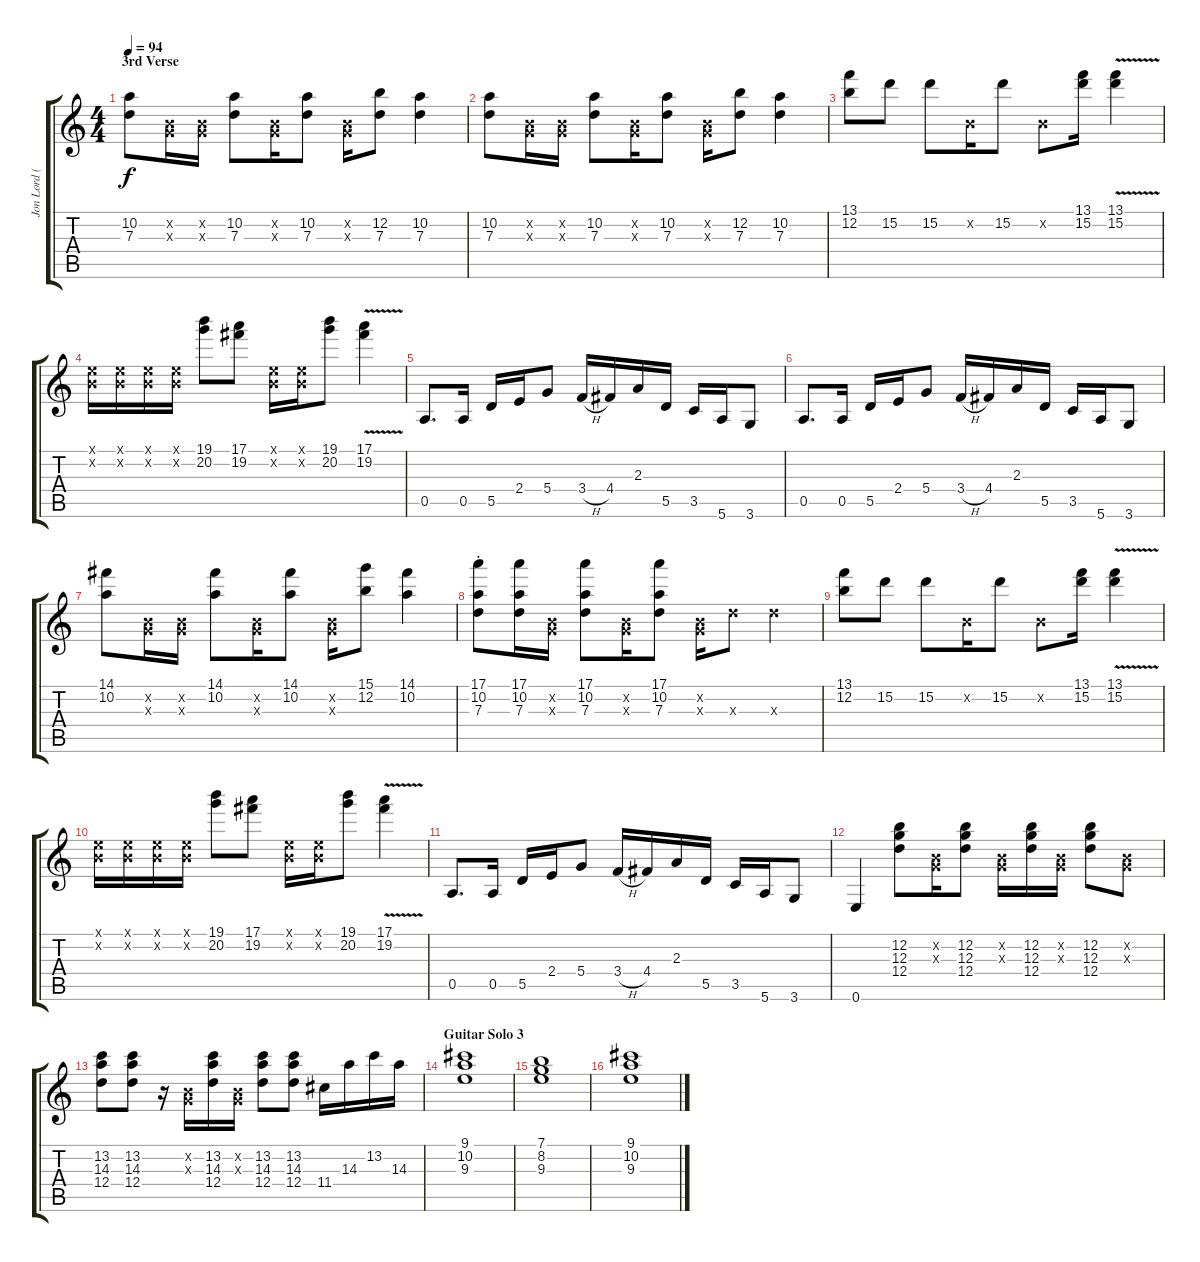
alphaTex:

\track ("Jon Lord (Organ)" "Jon Lord (") {instrument rockorgan}
\staff {score tabs}
\tuning (E5 B4 G4 D4 A3 E3) {hide}
\ts (4 4)
\section ("" "3rd Verse")
\tempo 94
\clef g2
\ks c
(10.2 7.3).8{dy f} (0.2{x} 0.3{x}).16 (0.2{x} 0.3{x}).16 (10.2 7.3).8 (0.2{x} 0.3{x}).16 (10.2 7.3).8 (0.2{x} 0.3{x}).16 (12.2 7.3).8 (10.2 7.3).4 |
(10.2 7.3).8 (0.2{x} 0.3{x}).16 (0.2{x} 0.3{x}).16 (10.2 7.3).8 (0.2{x} 0.3{x}).16 (10.2 7.3).8 (0.2{x} 0.3{x}).16 (12.2 7.3).8 (10.2 7.3).4 |
(13.1 12.2).8 15.2.8 15.2.8 0.2{x}.16 15.2.8 0.2{x}.8 (13.1 15.2).16 (13.1{v} 15.2).4 |
(0.1{x} 0.2{x}).16 (0.1{x} 0.2{x}).16 (0.1{x} 0.2{x}).16 (0.1{x} 0.2{x}).16 (19.1 20.2).8 (17.1 19.2).8 (0.1{x} 0.2{x}).16 (0.1{x} 0.2{x}).16 (19.1 20.2).8 (17.1{v} 19.2{v}).4 |
0.5.8{d} 0.5.16 5.5.16 2.4.16 5.4.8 3.4{h}.16 4.4.16 2.3.16 5.5.16 3.5.16 5.6.16 3.6.8 |
0.5.8{d} 0.5.16 5.5.16 2.4.16 5.4.8 3.4{h}.16 4.4.16 2.3.16 5.5.16 3.5.16 5.6.16 3.6.8 |
(14.1 10.2).8 (0.2{x} 0.3{x}).16 (0.2{x} 0.3{x}).16 (14.1 10.2).8 (0.2{x} 0.3{x}).16 (14.1 10.2).8 (0.2{x} 0.3{x}).16 (15.1 12.2).8 (14.1 10.2).4 |
(17.1{st} 10.2{st} 7.3{st}).8 (17.1 10.2 7.3).16 (0.2{x} 0.3{x}).16 (17.1 10.2 7.3).8 (0.2{x} 0.3{x}).16 (17.1 10.2 7.3).8 (0.2{x} 0.3{x}).16 7.3{x}.8 7.3{x}.4 |
(13.1 12.2).8 15.2.8 15.2.8 0.2{x}.16 15.2.8 0.2{x}.8 (13.1 15.2).16 (13.1{v} 15.2).4 |
(0.1{x} 0.2{x}).16 (0.1{x} 0.2{x}).16 (0.1{x} 0.2{x}).16 (0.1{x} 0.2{x}).16 (19.1 20.2).8 (17.1 19.2).8 (0.1{x} 0.2{x}).16 (0.1{x} 0.2{x}).16 (19.1 20.2).8 (17.1{v} 19.2{v}).4 |
0.5.8{d} 0.5.16 5.5.16 2.4.16 5.4.8 3.4{h}.16 4.4.16 2.3.16 5.5.16 3.5.16 5.6.16 3.6.8 |
0.6.4 (12.2 12.3 12.4).8 (0.2{x} 0.3{x}).16 (12.2 12.3 12.4).8 (0.2{x} 0.3{x}).16 (12.2 12.3 12.4).16 (0.2{x} 0.3{x}).16 (12.2 12.3 12.4).8 (0.2{x} 0.3{x}).8 |
(13.2 14.3 12.4).8 (13.2 14.3 12.4).8 r.16 (0.2{x} 0.3{x}).16 (13.2 14.3 12.4).16 (0.2{x} 0.3{x}).16 (13.2 14.3 12.4).8 (13.2 14.3 12.4).8 11.4.16 14.3.16 13.2.16 14.3.16 |
\section ("" "Guitar Solo 3")
(9.1 10.2 9.3).1 |
(7.1 8.2 9.3).1 |
(9.1 10.2 9.3).1
